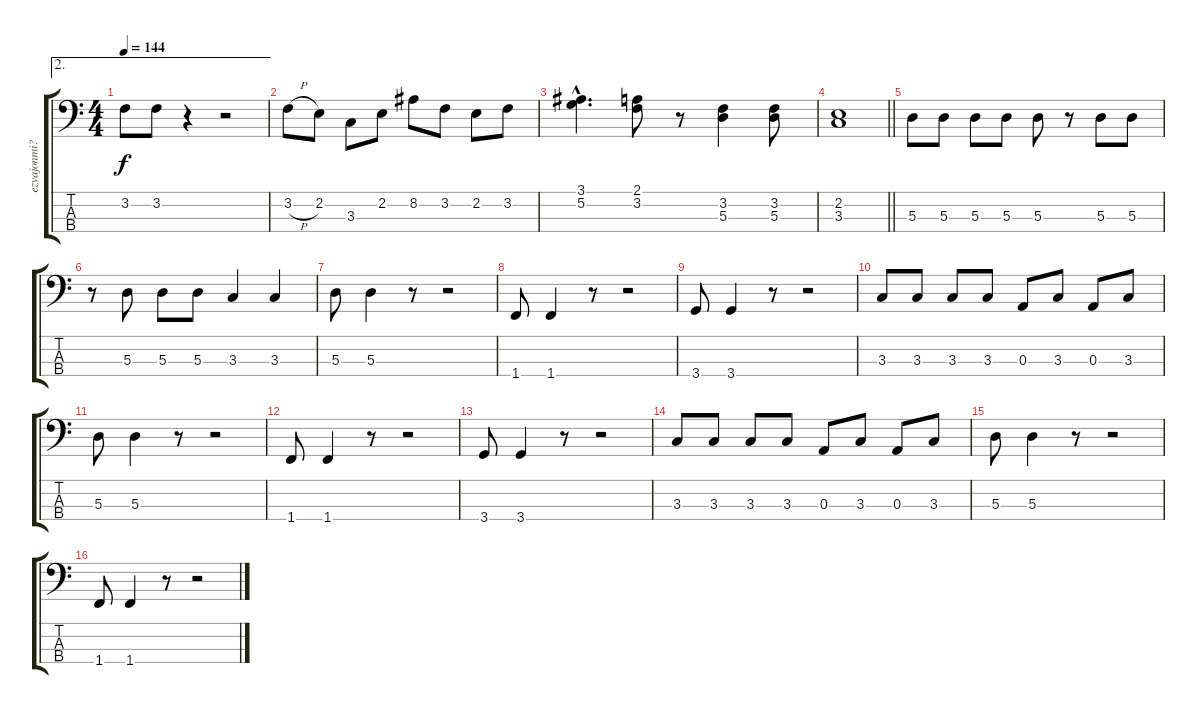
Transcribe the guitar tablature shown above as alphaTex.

\track ("ezvajonmi?" "ezvajonmi?") {instrument electricbassfinger}
\staff {score tabs}
\tuning (G2 D2 A1 E1) {hide}
\ae 2
\ts (4 4)
\tempo 144
\clef f4
\ks c
3.2.8{dy f} 3.2.8 r.4 r.2 |
3.2{h}.8 2.2.8 3.3.8 2.2.8 8.2.8 3.2.8 2.2.8 3.2.8 |
(3.1{hac} 5.2{hac}).4{d} (2.1 3.2).8 r.8 (3.2 5.3).4 (3.2 5.3).8 |
\barLineRight lightlight
(2.2 3.3).1 |
5.3.8 5.3.8 5.3.8 5.3.8 5.3.8 r.8 5.3.8 5.3.8 |
r.8 5.3.8 5.3.8 5.3.8 3.3.4 3.3.4 |
5.3.8 5.3.4 r.8 r.2 |
1.4.8 1.4.4 r.8 r.2 |
3.4.8 3.4.4 r.8 r.2 |
3.3.8 3.3.8 3.3.8 3.3.8 0.3.8 3.3.8 0.3.8 3.3.8 |
5.3.8 5.3.4 r.8 r.2 |
1.4.8 1.4.4 r.8 r.2 |
3.4.8 3.4.4 r.8 r.2 |
3.3.8 3.3.8 3.3.8 3.3.8 0.3.8 3.3.8 0.3.8 3.3.8 |
5.3.8 5.3.4 r.8 r.2 |
1.4.8 1.4.4 r.8 r.2
